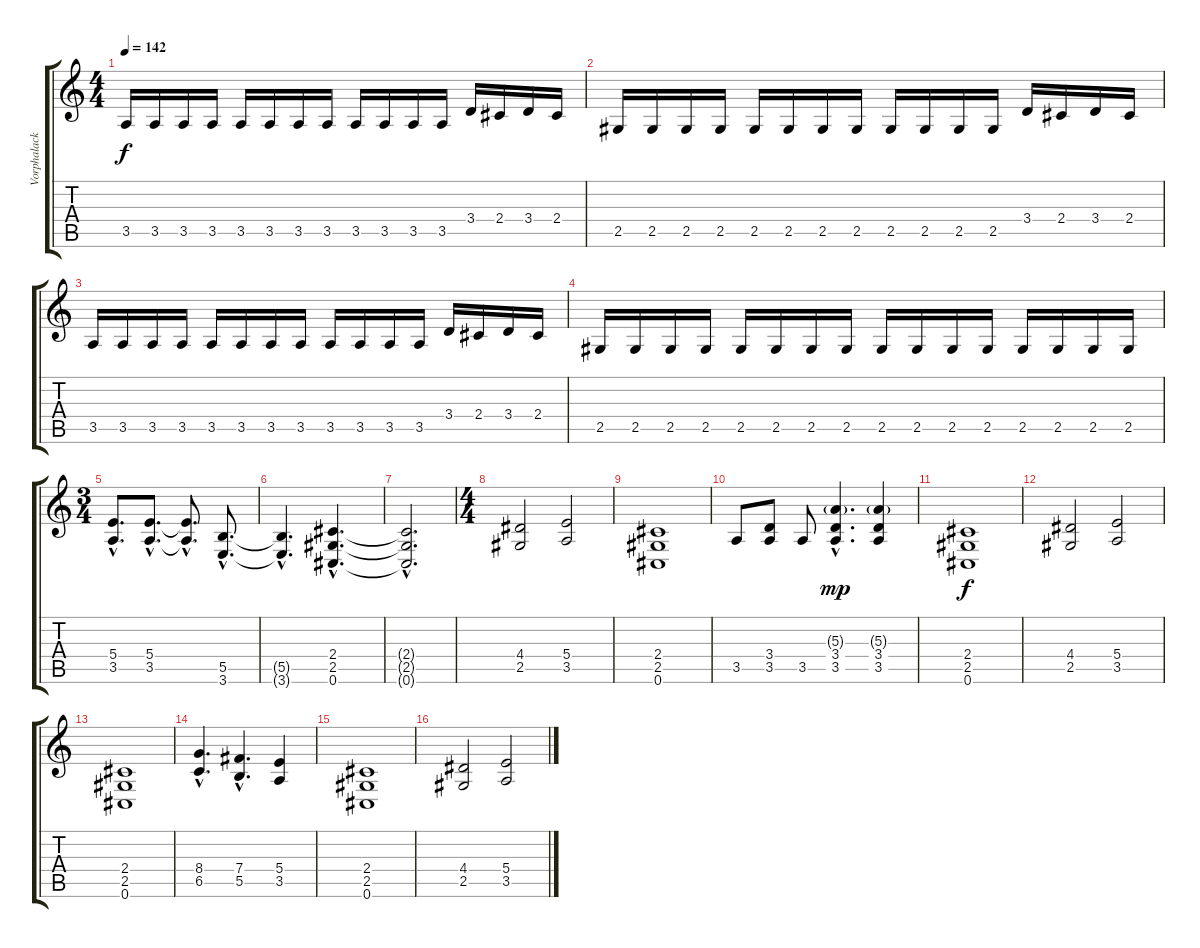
\track ("Vorphalack" "Vorphalack") {instrument distortionguitar}
\staff {score tabs}
\tuning (Db4 Ab3 E3 B2 Gb2 Db2) {hide}
\ts (4 4)
\tempo 142
\clef g2
\ks c
3.5.16{dy f} 3.5.16 3.5.16 3.5.16 3.5.16 3.5.16 3.5.16 3.5.16 3.5.16 3.5.16 3.5.16 3.5.16 3.4.16 2.4.16 3.4.16 2.4.16 |
2.5.16 2.5.16 2.5.16 2.5.16 2.5.16 2.5.16 2.5.16 2.5.16 2.5.16 2.5.16 2.5.16 2.5.16 3.4.16 2.4.16 3.4.16 2.4.16 |
3.5.16 3.5.16 3.5.16 3.5.16 3.5.16 3.5.16 3.5.16 3.5.16 3.5.16 3.5.16 3.5.16 3.5.16 3.4.16 2.4.16 3.4.16 2.4.16 |
2.5.16 2.5.16 2.5.16 2.5.16 2.5.16 2.5.16 2.5.16 2.5.16 2.5.16 2.5.16 2.5.16 2.5.16 2.5.16 2.5.16 2.5.16 2.5.16 |
\ts (3 4)
(5.4{hac} 3.5{hac}).8{d} (5.4{hac} 3.5{hac}).8{d} (5.4{hac t} 3.5{hac t}).8{d} (5.5{hac} 3.6{hac}).8{d} |
(5.5{hac t} 3.6{hac t}).4{d} (2.4{hac} 2.5{hac} 0.6{hac}).4{d} |
(2.4{hac t} 2.5{hac t} 0.6{hac t}).2{d} |
\ts (4 4)
(4.4 2.5).2 (5.4 3.5).2 |
(2.4 2.5 0.6).1 |
3.5.8 (3.4 3.5).8 3.5.8 (5.3{g hac} 3.4{hac} 3.5{hac}).4{d dy mp} (5.3{g} 3.4 3.5).4 |
(2.4 2.5 0.6).1{dy f} |
(4.4 2.5).2 (5.4 3.5).2 |
(2.4 2.5 0.6).1 |
(8.4{hac} 6.5{hac}).4{d} (7.4{hac} 5.5{hac}).4{d} (5.4 3.5).4 |
(2.4 2.5 0.6).1 |
(4.4 2.5).2 (5.4 3.5).2
